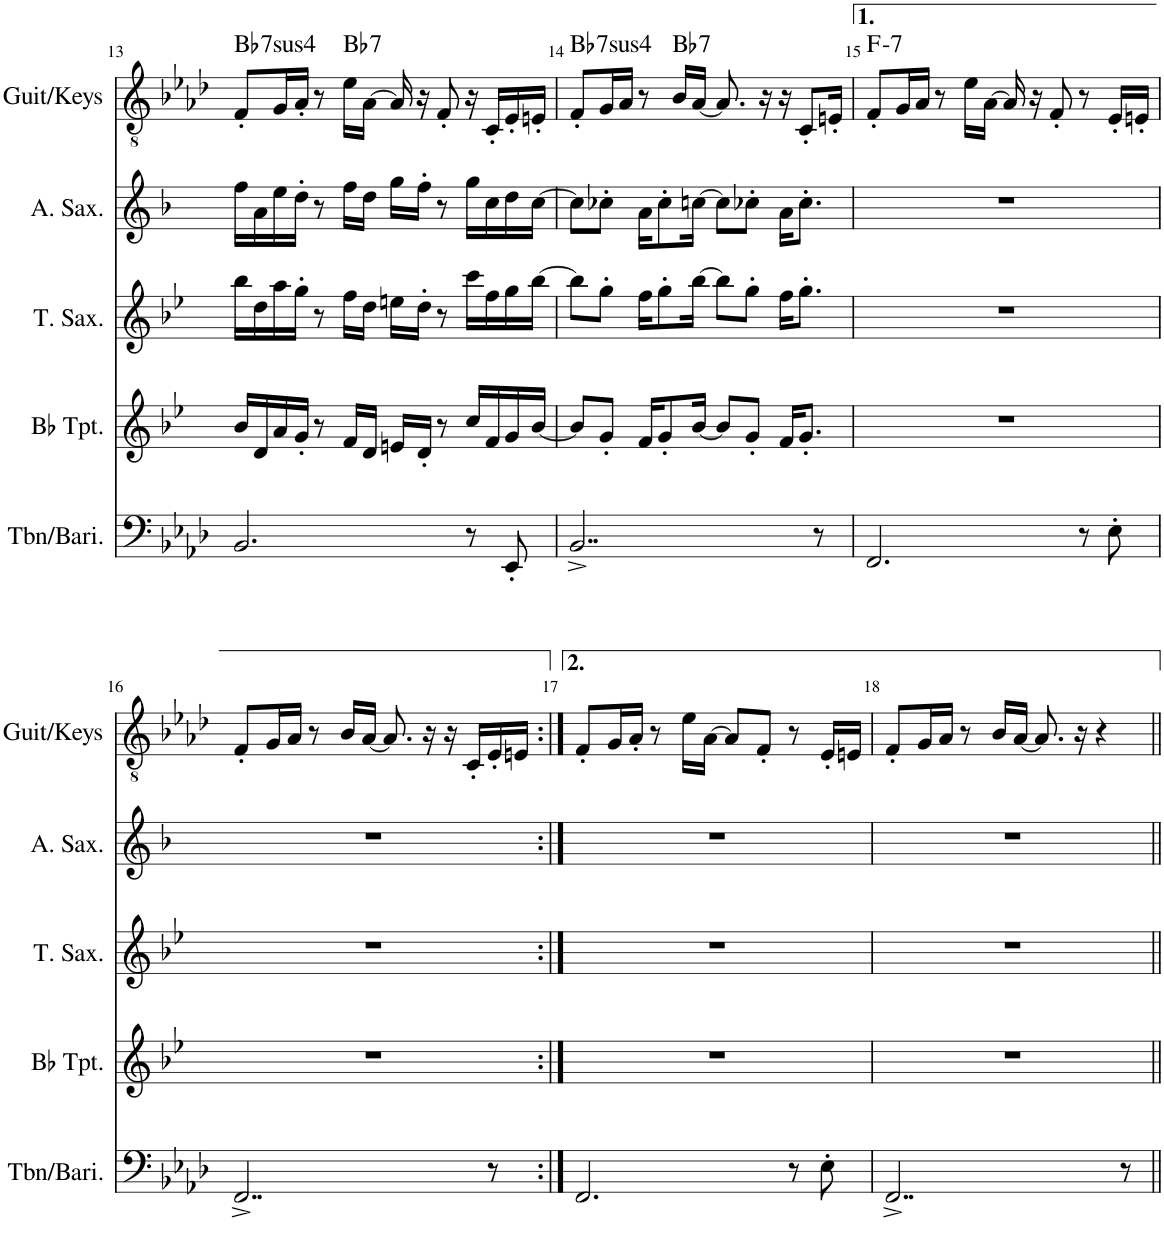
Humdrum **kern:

**kern	**kern	**kern	**kern	**kern	**harte
*part5	*part4	*part3	*part2	*part1	*part1
*staff5	*staff4	*staff3	*staff2	*staff1	*
*I"Tbn/Bari	*I"Bb Trumpet	*I"Tenor Sax	*I"Alto Sax	*I"Guit/Keys	*
*I'Tbn/Bari.	*I'Bb Tpt.	*I'T. Sax.	*I'A. Sax.	*I'Guit/Keys	*
!!LO:PB:g=z
*clefF4	*clefG2	*clefG2	*clefG2	*clefGv2	*
*	*Trd1c2	*Trd8c14	*Trd5c9	*	*
*k[b-e-a-d-]	*k[b-e-]	*k[b-e-]	*k[b-]	*k[b-e-a-d-]	*
*M4/4	*M4/4	*M4/4	*M4/4	*M4/4	*
=13	=13	=13	=13	=13	=13
!	!	!	!	!	!LO:H:kt=74
2.BB-/	16b-/LL	16bb-\LL	16ff\LL	8F'/L	Bb:sus4(7)
.	16d/	16dd\	16a\	.	.
.	16a/	16aa\	16ee\	16G/L	.
.	16g'/JJ	16gg'\JJ	16dd'\JJ	16A-'/JJ	.
.	8r	8r	8r	8r	.
!	!	!	!	!	!LO:H:kt=7
.	16f/LL	16ff\LL	16ff\LL	16e-\LL	Bb:7
.	16d/JJ	16dd\JJ	16dd\JJ	[16A-\JJ	.
.	16en/LL	16een\LL	16gg\LL	16A-/]	.
.	16d'/JJ	16dd'\JJ	16ff'\JJ	16r	.
.	8r	8r	8r	8F'/	.
8r	16cc/LL	16ccc\LL	16gg\LL	16r	.
.	16f/	16ff\	16cc\	16C'/LL	.
8EE-'/	16g/	16gg\	16dd\	16E-'/	.
.	[16b-/JJ	[16bb-\JJ	[16cc\JJ	16En'/JJ	.
=14	=14	=14	=14	=14	=14
!	!	!	!	!	!LO:H:kt=74
2..BB-^/	8b-/L]	8bb-\L]	8cc\L]	8F'/L	Bb:sus4(7)
.	8g'/J	8gg'\J	8cc-X'\J	16G/L	.
.	.	.	.	16A-/JJ	.
.	16f/KL	16ff\KL	16a\KL	8r	.
.	8g'/	8gg'\	8cc-'\	.	.
!	!	!	!	!	!LO:H:kt=7
.	.	.	.	16B-/LL	Bb:7
.	[16b-/Jk	[16bb-\Jk	[16ccn\Jk	[16A-/JJ	.
.	8b-/L]	8bb-\L]	8cc\L]	8.A-/]	.
.	8g'/J	8gg'\J	8cc-X'\J	.	.
.	.	.	.	16r	.
.	16f/KL	16ff\KL	16a\KL	16r	.
.	8.g'/J	8.gg'\J	8.cc-'\J	8C'/L	.
8r	.	.	.	.	.
.	.	.	.	16En'/Jk	.
=15	=15	=15	=15	=15	=15
!	!	!	!	!	!LO:H:kt=7
2.FF/	1r	1r	1r	8F'/L	F:min7
.	.	.	.	16G/L	.
.	.	.	.	16A-/JJ	.
.	.	.	.	8r	.
.	.	.	.	16e-\LL	.
.	.	.	.	[16A-\JJ	.
.	.	.	.	16A-/]	.
.	.	.	.	16r	.
.	.	.	.	8F'/	.
8r	.	.	.	8r	.
8E-'\	.	.	.	16E-'/LL	.
.	.	.	.	16En'/JJ	.
!!LO:LB:g=z
=16	=16	=16	=16	=16	=16
2..FF^/	1r	1r	1r	8F'/L	.
.	.	.	.	16G/L	.
.	.	.	.	16A-/JJ	.
.	.	.	.	8r	.
.	.	.	.	16B-/LL	.
.	.	.	.	[16A-/JJ	.
.	.	.	.	8.A-/]	.
.	.	.	.	16r	.
.	.	.	.	16r	.
.	.	.	.	16C'/LL	.
8r	.	.	.	16E-'/	.
.	.	.	.	16En/JJ	.
=17:|!	=17:|!	=17:|!	=17:|!	=17:|!	=17:|!
2.FF/	1r	1r	1r	8F'/L	.
.	.	.	.	16G/L	.
.	.	.	.	16A-'/JJ	.
.	.	.	.	8r	.
.	.	.	.	16e-\LL	.
.	.	.	.	[16A-\JJ	.
.	.	.	.	8A-/L]	.
.	.	.	.	8F'/J	.
8r	.	.	.	8r	.
8E-'\	.	.	.	16E-'/LL	.
.	.	.	.	16En/JJ	.
=18	=18	=18	=18	=18	=18
2..FF^/	1r	1r	1r	8F'/L	.
.	.	.	.	16G/L	.
.	.	.	.	16A-/JJ	.
.	.	.	.	8r	.
.	.	.	.	16B-/LL	.
.	.	.	.	[16A-/JJ	.
.	.	.	.	8.A-/]	.
.	.	.	.	16r	.
.	.	.	.	4r	.
8r	.	.	.	.	.
=||	=||	=||	=||	=||	=||
*-	*-	*-	*-	*-	*-
